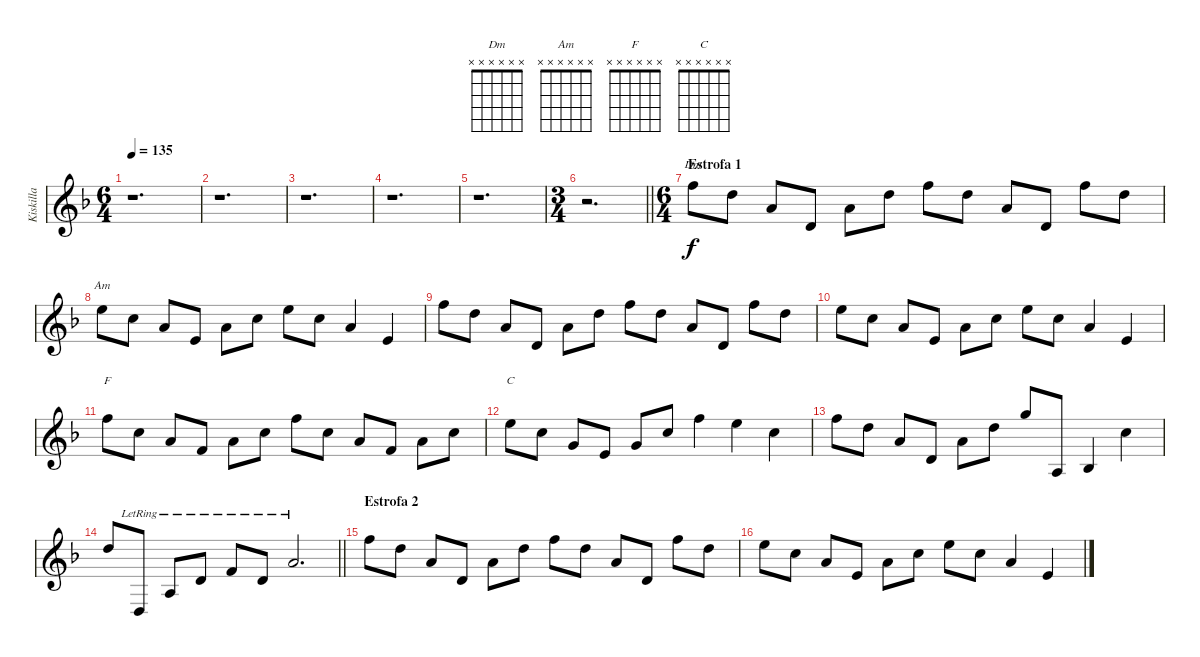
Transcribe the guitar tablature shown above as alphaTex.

\track ("Kiskilla" "Kiskilla") {instrument acousticgrandpiano}
\staff {score}
\tuning (E4 B3 G3 D3 A2 E2) {hide}
\chord ("Dm" x x x x x x)
\chord ("Am" x x x x x x)
\chord ("F" x x x x x x)
\chord ("C" x x x x x x)
\ts (6 4)
\tempo 135
\clef g2
\ks dminor
r.1{d dy f} |
r.1{d} |
r.1{d} |
r.1{d} |
r.1{d} |
\ts (3 4)
\barLineRight lightlight
r.2{d} |
\ts (6 4)
\section ("" "Estrofa 1")
13.1.8{ch "Dm"} 15.2.8 14.3.8 12.4.8 14.3.8 15.2.8 13.1.8 15.2.8 14.3.8 12.4.8 13.1.8 15.2.8 |
12.1.8{ch "Am"} 13.2.8 14.3.8 14.4.8 14.3.8 13.2.8 12.1.8 13.2.8 14.3.4 14.4.4 |
13.1.8 15.2.8 14.3.8 12.4.8 14.3.8 15.2.8 13.1.8 15.2.8 14.3.8 12.4.8 13.1.8 15.2.8 |
12.1.8 13.2.8 14.3.8 14.4.8 14.3.8 13.2.8 12.1.8 13.2.8 14.3.4 14.4.4 |
13.1.8{ch "F"} 13.2.8 14.3.8 15.4.8 14.3.8 13.2.8 13.1.8 13.2.8 14.3.8 15.4.8 14.3.8 13.2.8 |
12.1.8{ch "C"} 13.2.8 12.3.8 14.4.8 12.3.8 13.2.8 13.1.4 12.1.4 13.2.4 |
13.1.8 15.2.8 14.3.8 12.4.8 14.3.8 15.2.8 15.1.8 2.3.8 3.3.4 13.2.4 |
\barLineRight lightlight
15.2.8 5.5{lr}.8 7.4{lr}.8 7.3{lr}.8 6.2{lr}.8 7.3{lr}.8 5.1{lr}.2{d} |
\section ("" "Estrofa 2")
13.1.8 15.2.8 14.3.8 12.4.8 14.3.8 15.2.8 13.1.8 15.2.8 14.3.8 12.4.8 13.1.8 15.2.8 |
12.1.8 13.2.8 14.3.8 14.4.8 14.3.8 13.2.8 12.1.8 13.2.8 14.3.4 14.4.4
